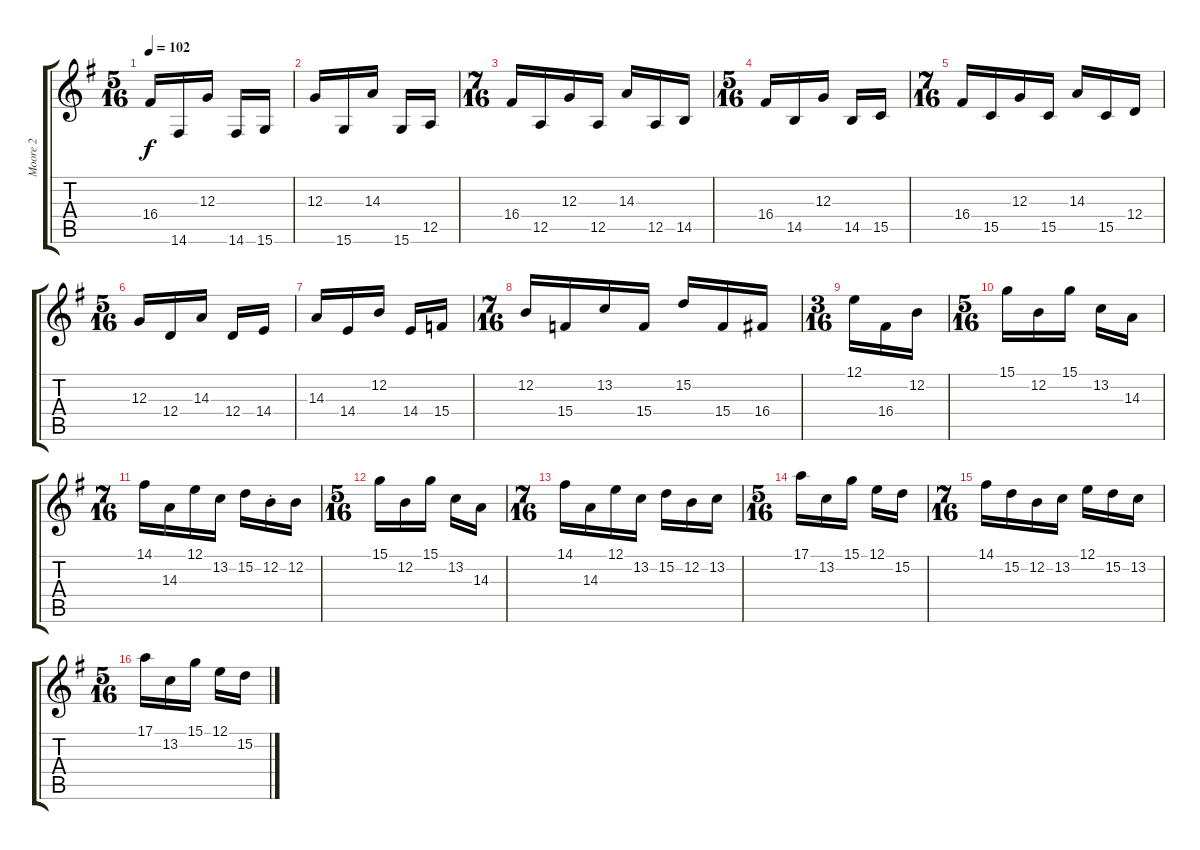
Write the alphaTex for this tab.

\track ("Moore 2" "Moore 2") {instrument rockorgan}
\staff {score tabs}
\tuning (E4 B3 G3 D3 A2 E2) {hide}
\ts (5 16)
\tempo 102
\clef g2
\ks eminor
16.4.16{dy f} 14.6.16 12.3.16 14.6.16 15.6.16 |
12.3.16 15.6.16 14.3.16 15.6.16 12.5.16 |
\ts (7 16)
16.4.16 12.5.16 12.3.16 12.5.16 14.3.16 12.5.16 14.5.16 |
\ts (5 16)
16.4.16 14.5.16 12.3.16 14.5.16 15.5.16 |
\ts (7 16)
16.4.16 15.5.16 12.3.16 15.5.16 14.3.16 15.5.16 12.4.16 |
\ts (5 16)
12.3.16 12.4.16 14.3.16 12.4.16 14.4.16 |
14.3.16 14.4.16 12.2.16 14.4.16 15.4.16 |
\ts (7 16)
12.2.16 15.4.16 13.2.16 15.4.16 15.2.16 15.4.16 16.4.16 |
\ts (3 16)
12.1.16 16.4.16 12.2.16 |
\ts (5 16)
15.1.16 12.2.16 15.1.16 13.2.16 14.3.16 |
\ts (7 16)
14.1.16 14.3.16 12.1.16 13.2.16 15.2.16 12.2{st}.16 12.2.16 |
\ts (5 16)
15.1.16 12.2.16 15.1.16 13.2.16 14.3.16 |
\ts (7 16)
14.1.16 14.3.16 12.1.16 13.2.16 15.2.16 12.2.16 13.2.16 |
\ts (5 16)
17.1.16 13.2.16 15.1.16 12.1.16 15.2.16 |
\ts (7 16)
14.1.16 15.2.16 12.2.16 13.2.16 12.1.16 15.2.16 13.2.16 |
\ts (5 16)
17.1.16 13.2.16 15.1.16 12.1.16 15.2.16
